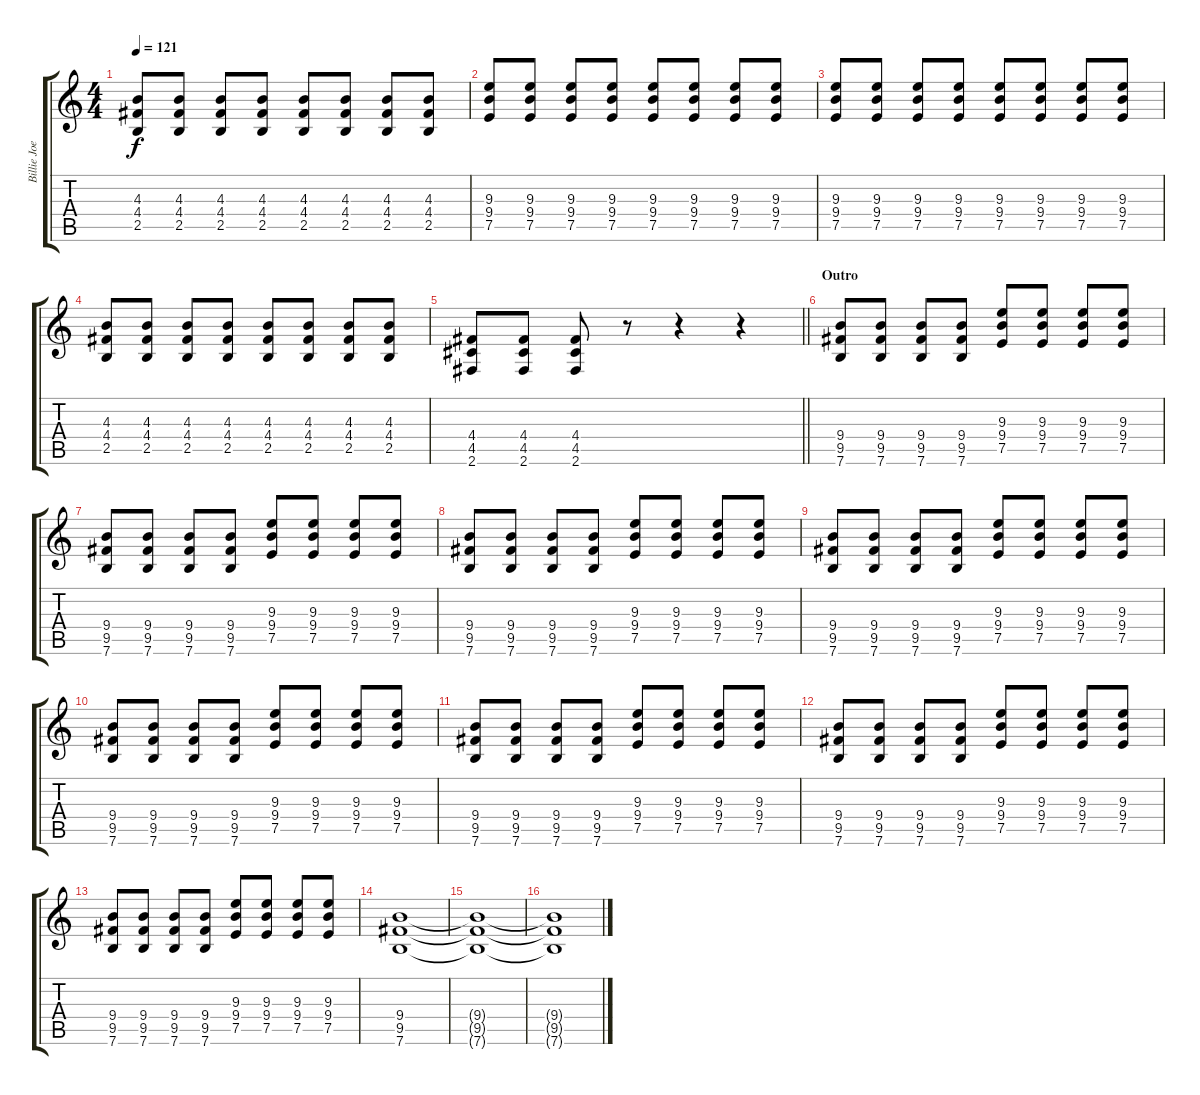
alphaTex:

\track ("Billie Joe Armstrong - Guitar" "Billie Joe") {instrument distortionguitar}
\staff {score tabs}
\tuning (E4 B3 G3 D3 A2 E2) {hide}
\ts (4 4)
\tempo 121
\clef g2
\ks c
(4.3 4.4 2.5).8{dy f} (4.3 4.4 2.5).8 (4.3 4.4 2.5).8 (4.3 4.4 2.5).8 (4.3 4.4 2.5).8 (4.3 4.4 2.5).8 (4.3 4.4 2.5).8 (4.3 4.4 2.5).8 |
(9.3 9.4 7.5).8 (9.3 9.4 7.5).8 (9.3 9.4 7.5).8 (9.3 9.4 7.5).8 (9.3 9.4 7.5).8 (9.3 9.4 7.5).8 (9.3 9.4 7.5).8 (9.3 9.4 7.5).8 |
(9.3 9.4 7.5).8 (9.3 9.4 7.5).8 (9.3 9.4 7.5).8 (9.3 9.4 7.5).8 (9.3 9.4 7.5).8 (9.3 9.4 7.5).8 (9.3 9.4 7.5).8 (9.3 9.4 7.5).8 |
(4.3 4.4 2.5).8 (4.3 4.4 2.5).8 (4.3 4.4 2.5).8 (4.3 4.4 2.5).8 (4.3 4.4 2.5).8 (4.3 4.4 2.5).8 (4.3 4.4 2.5).8 (4.3 4.4 2.5).8 |
\barLineRight lightlight
(4.4 4.5 2.6).8 (4.4 4.5 2.6).8 (4.4 4.5 2.6).8 r.8 r.4 r.4 |
\section ("" "Outro")
(9.4 9.5 7.6).8 (9.4 9.5 7.6).8 (9.4 9.5 7.6).8 (9.4 9.5 7.6).8 (9.3 9.4 7.5).8 (9.3 9.4 7.5).8 (9.3 9.4 7.5).8 (9.3 9.4 7.5).8 |
(9.4 9.5 7.6).8 (9.4 9.5 7.6).8 (9.4 9.5 7.6).8 (9.4 9.5 7.6).8 (9.3 9.4 7.5).8 (9.3 9.4 7.5).8 (9.3 9.4 7.5).8 (9.3 9.4 7.5).8 |
(9.4 9.5 7.6).8 (9.4 9.5 7.6).8 (9.4 9.5 7.6).8 (9.4 9.5 7.6).8 (9.3 9.4 7.5).8 (9.3 9.4 7.5).8 (9.3 9.4 7.5).8 (9.3 9.4 7.5).8 |
(9.4 9.5 7.6).8 (9.4 9.5 7.6).8 (9.4 9.5 7.6).8 (9.4 9.5 7.6).8 (9.3 9.4 7.5).8 (9.3 9.4 7.5).8 (9.3 9.4 7.5).8 (9.3 9.4 7.5).8 |
(9.4 9.5 7.6).8 (9.4 9.5 7.6).8 (9.4 9.5 7.6).8 (9.4 9.5 7.6).8 (9.3 9.4 7.5).8 (9.3 9.4 7.5).8 (9.3 9.4 7.5).8 (9.3 9.4 7.5).8 |
(9.4 9.5 7.6).8 (9.4 9.5 7.6).8 (9.4 9.5 7.6).8 (9.4 9.5 7.6).8 (9.3 9.4 7.5).8 (9.3 9.4 7.5).8 (9.3 9.4 7.5).8 (9.3 9.4 7.5).8 |
(9.4 9.5 7.6).8 (9.4 9.5 7.6).8 (9.4 9.5 7.6).8 (9.4 9.5 7.6).8 (9.3 9.4 7.5).8 (9.3 9.4 7.5).8 (9.3 9.4 7.5).8 (9.3 9.4 7.5).8 |
(9.4 9.5 7.6).8 (9.4 9.5 7.6).8 (9.4 9.5 7.6).8 (9.4 9.5 7.6).8 (9.3 9.4 7.5).8 (9.3 9.4 7.5).8 (9.3 9.4 7.5).8 (9.3 9.4 7.5).8 |
(9.4 9.5 7.6).1 |
(9.4{t} 9.5{t} 7.6{t}).1 |
(9.4{t} 9.5{t} 7.6{t}).1
